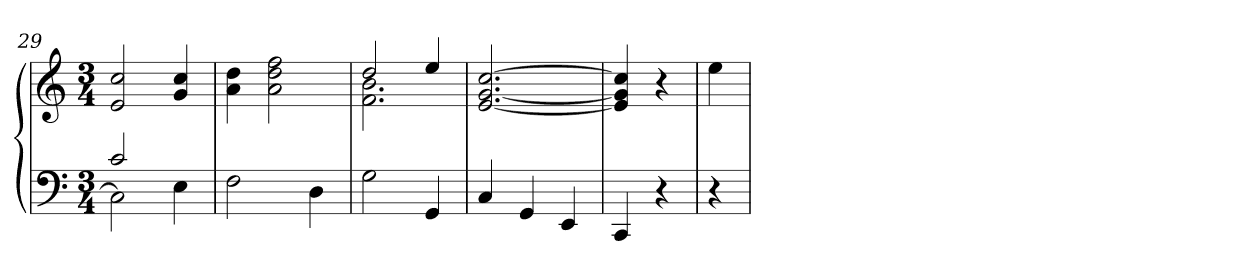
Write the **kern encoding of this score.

**kern	**kern
*part1	*part1
*staff2	*staff1
*clefF4	*clefG2
*k[]	*k[]
*M3/4	*M3/4
=29	=29
*^	*
2c	2C]	2e 2cc
4E	4ryy	4g 4cc
*v	*v	*
=30	=30
2F	4a 4dd
.	2a 2dd 2ff
4D	.
=31	=31
*	*^
2G	2dd	2.f 2.b
4GG	4ee	.
*	*v	*v
=32	=32
4C	[2.e [2.g [2.cc
4GG	.
4EE	.
=33	=33
4CC	4e] 4g] 4cc]
4r	4r
=	=
4r	4ee
=	=
*-	*-
